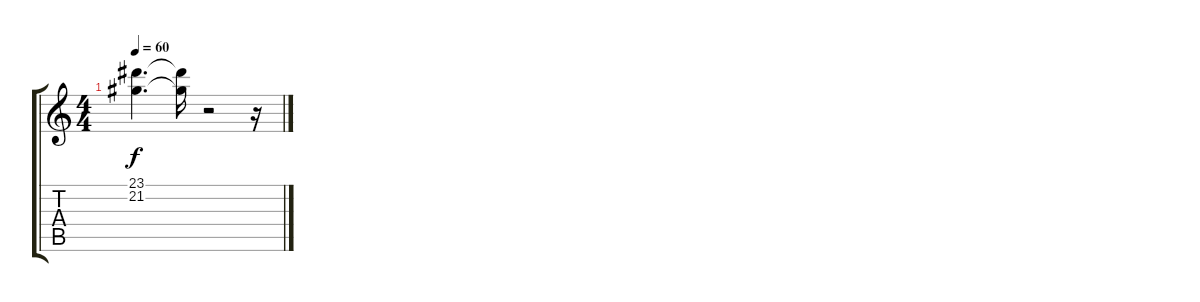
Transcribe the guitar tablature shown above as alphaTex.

\track "" {instrument percussiveorgan}
\staff {score tabs}
\tuning (E4 B3 G3 D3 A2 E2) {hide}
\ts (4 4)
\tempo 60
\clef g2
\ks c
(23.1{t} 21.2{t}).4{d dy f} (23.1{t} 21.2{t}).16 r.2 r.16
